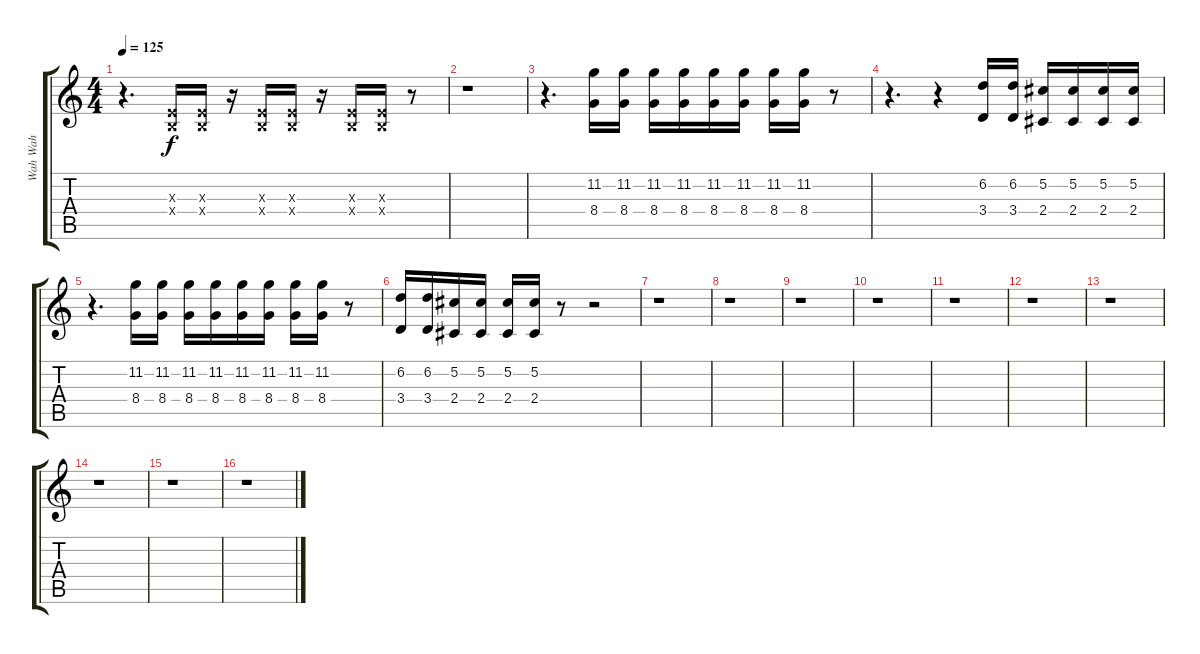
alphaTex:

\track ("Wah Wah" "Wah Wah") {instrument distortionguitar}
\staff {score tabs}
\tuning (Db4 Ab3 E3 B2 Gb2 B1) {hide}
\ts (4 4)
\tempo 125
\clef g2
\ks c
r.4{d dy f} (0.3{x} 0.4{x}).16 (0.3{x} 0.4{x}).16 r.16 (0.3{x} 0.4{x}).16 (0.3{x} 0.4{x}).16 r.16 (0.3{x} 0.4{x}).16 (0.3{x} 0.4{x}).16 r.8 |
r.1 |
r.4{d} (11.2 8.4).16 (11.2 8.4).16 (11.2 8.4).16 (11.2 8.4).16 (11.2 8.4).16 (11.2 8.4).16 (11.2 8.4).16 (11.2 8.4).16 r.8 |
r.4{d} r.4 (6.2 3.4).16 (6.2 3.4).16 (5.2 2.4).16 (5.2 2.4).16 (5.2 2.4).16 (5.2 2.4).16 |
r.4{d} (11.2 8.4).16 (11.2 8.4).16 (11.2 8.4).16 (11.2 8.4).16 (11.2 8.4).16 (11.2 8.4).16 (11.2 8.4).16 (11.2 8.4).16 r.8 |
(6.2 3.4).16 (6.2 3.4).16 (5.2 2.4).16 (5.2 2.4).16 (5.2 2.4).16 (5.2 2.4).16 r.8 r.2 |
r.1 |
r.1 |
r.1 |
r.1 |
r.1 |
r.1 |
r.1 |
r.1 |
r.1 |
r.1
